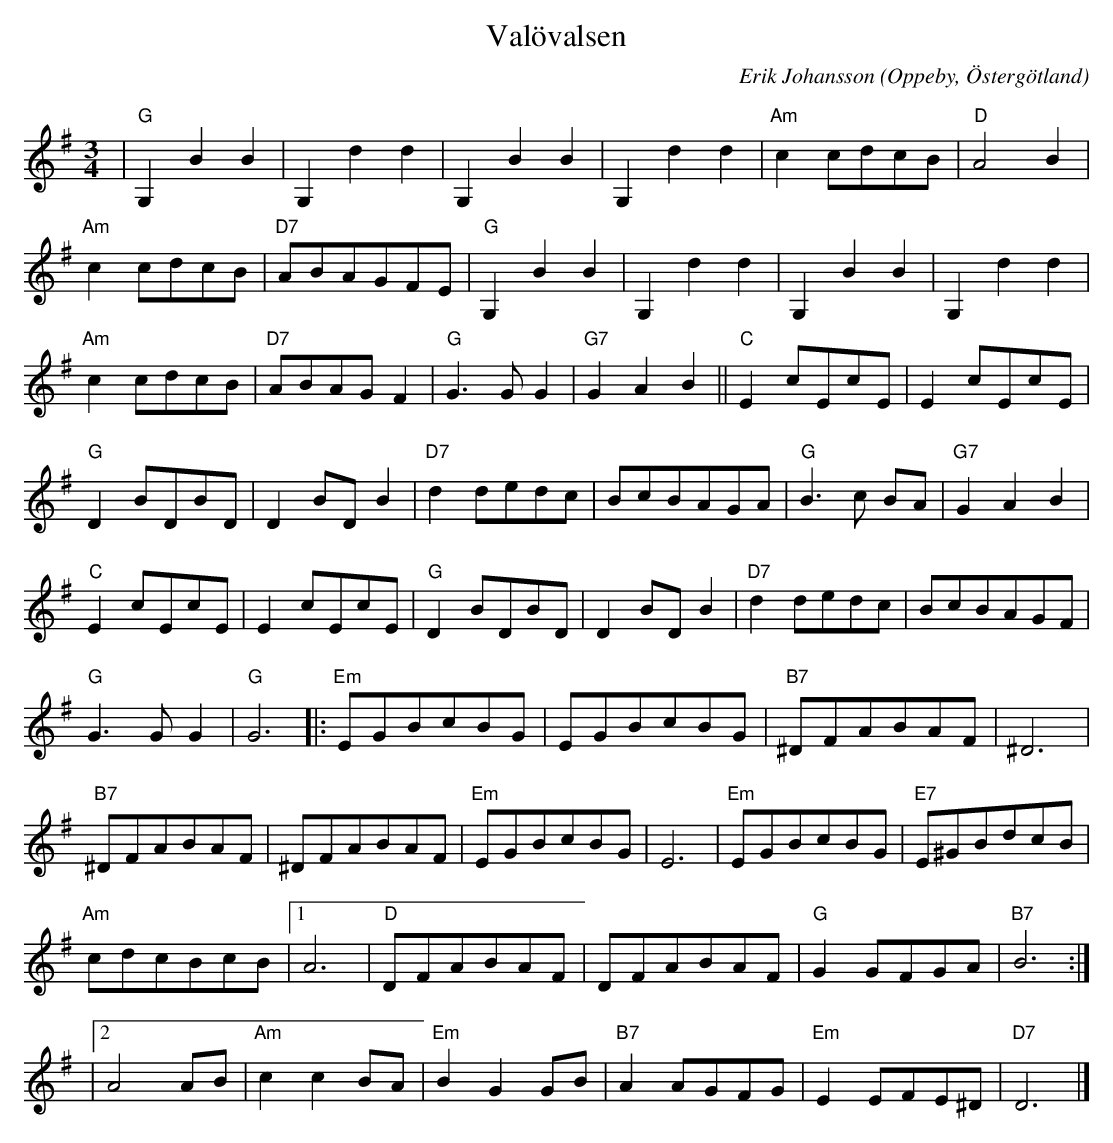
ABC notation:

X:1
T:Valövalsen
C:Erik Johansson
O:Oppeby, Östergötland
Q:140
M:3/4
L:1/8
K:G
|"G"G,2B2B2|G,2d2d2 |G,2B2B2|G,2d2d2 |"Am" c2 cdcB| "D" A4 B2 |
 "Am" c2 cdcB |"D7" ABAGFE |"G"G,2B2B2|G,2d2d2 |G,2B2B2|G,2d2d2 |
"Am" c2 cdcB| "D7" ABAGF2 | "G" G3 G G2 |"G7" G2A2B2||"C"E2 cEcE |E2 cEcE|
"G" D2 BDBD |D2 BD B2 |"D7"d2 dedc| BcBAGA|"G"B3 c BA|"G7" G2A2B2|
"C"E2 cEcE |E2 cEcE|"G" D2 BDBD |D2 BD B2 |"D7"d2 dedc| BcBAGF|
"G" G3 G G2| "G" G6 [|:"Em" EGBcBG |EGBcBG |"B7"^DFABAF |^D6 |
"B7"^DFABAF |^DFABAF |"Em" EGBcBG |E6 |"Em" EGBcBG |"E7"E^GBdcB |
"Am"cdcBcB |1 A6 |"D" DFABAF |DFABAF | "G" G2 GFGA |"B7" B6 :|]
|2 A4 AB |"Am" c2 c2 BA |"Em" B2 G2 GB |"B7" A2 AGFG |"Em" E2 EFE^D |"D7" D6 |]
